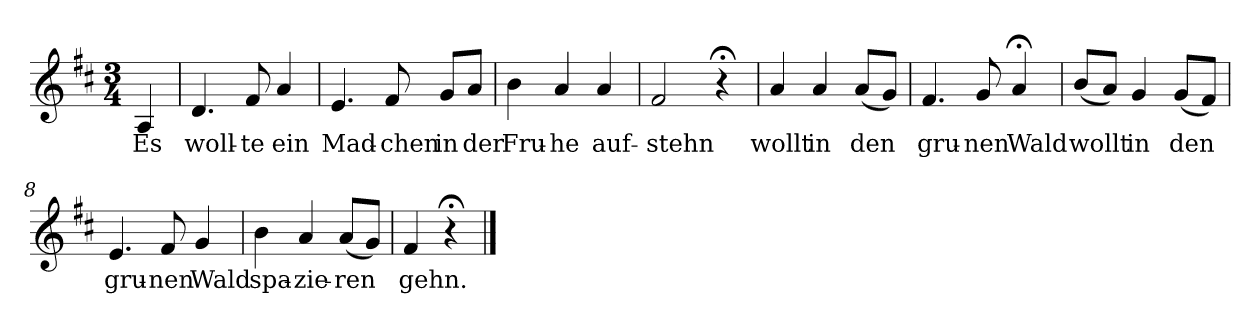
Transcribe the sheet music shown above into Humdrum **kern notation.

**kern	**text
*part1	*part1
*staff1	*staff1
*k[f#c#]	*
*D:	*
*M3/4	*
*MM120	*
=	=
4A	Es
=1	=1
4.d	woll-
8f#	-te
4a	ein
=2	=2
4.e	Mad-
8f#	-chen
8gL	in
8aJ	der
=3	=3
4b	Fru-
4a	-he
4a	auf-
=4	=4
2f#	-stehn
4r;<	.
=5	=5
4a	wollt
4a	in
(8aL	den
8gJ)	.
=6	=6
4.f#	gru-
8g	-nen
4a;<	Wald
=7	=7
(8bL	wollt
8aJ)	.
4g	in
(8gL	den
8f#J)	.
=8	=8
4.e	gru-
8f#	-nen
4g	Wald
=9	=9
4b	spa-
4a	-zie-
(8aL	-ren
8gJ)	.
=10	=10
4f#	gehn.
4r;<	.
==	==
*-	*-
